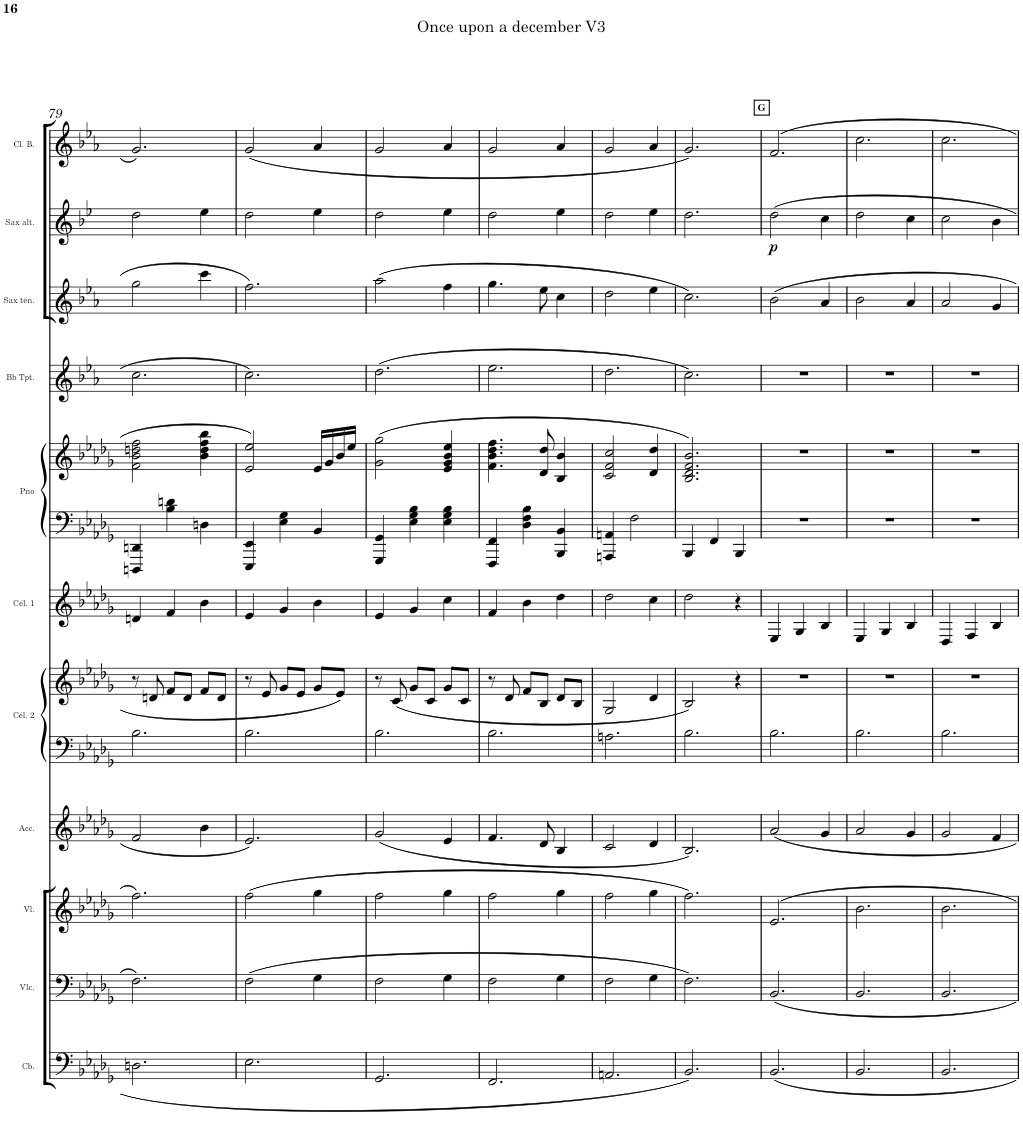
**kern	**kern	**kern	**kern	**kern	**kern	**kern	**kern	**kern	**kern	**kern	**kern	**dynam	**kern
*part11	*part10	*part9	*part8	*part7	*part7	*part6	*part5	*part5	*part4	*part3	*part2	*part2	*part1
*staff13	*staff12	*staff11	*staff10	*staff9	*staff8	*staff7	*staff6	*staff5	*staff4	*staff3	*staff2	*staff2	*staff1
*I"Contrebasse	*I"Violoncelle	*I"Violon	*I"Accordéon	*I"Célesta 2	*	*I"Célesta 1	*I"Piano	*	*I"Trumpet in Bb	*I"Saxo Ténor	*I"Saxo Alto	*	*I"Clarinette Basse en Sib
*I'Cb.	*I'Vlc.	*I'Vl.	*I'Acc.	*I'Cél. 2	*	*I'Cél. 1	*I'Pno	*	*	*I'Sax tén.	*I'Sax alt.	*	*I'Cl. B.
!!LO:PB:g=z
*clefF4	*clefF4	*clefG2	*clefG2	*clefF4	*clefG2	*clefG2	*clefF4	*clefG2	*clefG2	*clefG2	*clefG2	*	*clefG2
*Trd7c12	*	*	*	*Trd-7c-12	*Trd-7c-12	*Trd-7c-12	*	*	*Trd1c2	*Trd8c14	*Trd5c9	*	*Trd8c14
*k[b-e-a-d-g-]	*k[b-e-a-d-g-]	*k[b-e-a-d-g-]	*k[b-e-a-d-g-]	*k[b-e-a-d-g-]	*k[b-e-a-d-g-]	*k[b-e-a-d-g-]	*k[b-e-a-d-g-]	*k[b-e-a-d-g-]	*k[b-e-a-]	*k[b-e-a-]	*k[b-e-]	*	*k[b-e-a-]
*b-:	*b-:	*b-:	*b-:	*b-:	*b-:	*b-:	*b-:	*b-:	*c:	*c:	*g:	*	*c:
*M3/4	*M3/4	*M3/4	*M3/4	*M3/4	*M3/4	*M3/4	*M3/4	*M3/4	*M3/4	*M3/4	*M3/4	*	*M3/4
=79	=79	=79	=79	=79	=79	=79	=79	=79	=79	=79	=79	=79	=79
2.Dn\	2.F\	2.ff\	2f/	2.B-\	8r	4dn/	4DDDn/ 4DDn/	2f\ 2b-\ 2ddn\ 2ff\	2.cc\	2gg\	2dd\	.	2.g/
.	.	.	.	.	8dn/	.	.	.	.	.	.	.	.
.	.	.	.	.	8f/L	4f/	4B-\ 4dn\	.	.	.	.	.	.
.	.	.	.	.	8d/J	.	.	.	.	.	.	.	.
.	.	.	4b-\	.	8f/L	4b-\	4Dn\	4b-\ 4dd\ 4ff\ 4bb-\	.	4ccc\	4ee-\	.	.
.	.	.	.	.	8d/J	.	.	.	.	.	.	.	.
=80	=80	=80	=80	=80	=80	=80	=80	=80	=80	=80	=80	=80	=80
2.E-\	(>2F\	(>2ff\	2.e-/	2.B-\	8r	4e-/	4EEE-/ 4EE-/	2e-/ 2ee-/	2.cc\	2.ff\	2dd\	.	(<2g/
.	.	.	.	.	8e-/	.	.	.	.	.	.	.	.
.	.	.	.	.	8g-/L	4g-/	4E-\ 4G-\	.	.	.	.	.	.
.	.	.	.	.	8e-/J	.	.	.	.	.	.	.	.
.	4G-\	4gg-\	.	.	8g-/L	4b-\	4BB-/	16e-/LL	.	.	4ee-\	.	4a-/
.	.	.	.	.	.	.	.	16g-/	.	.	.	.	.
.	.	.	.	.	8e-/J	.	.	16b-/	.	.	.	.	.
.	.	.	.	.	.	.	.	16ee-/JJ	.	.	.	.	.
=81	=81	=81	=81	=81	=81	=81	=81	=81	=81	=81	=81	=81	=81
2.GG-/	2F\	2ff\	(<2g-/	2.B-\	8r	4e-/	4GGG-/ 4GG-/	(>2g-\ 2gg-\	(>2.dd\	(>2aa-\	2dd\	.	2g/
.	.	.	.	.	(8c/	.	.	.	.	.	.	.	.
.	.	.	.	.	8g-/L	4g-/	4E-\ 4G-\ 4B-\	.	.	.	.	.	.
.	.	.	.	.	8c/J	.	.	.	.	.	.	.	.
.	4G-\	4gg-\	4e-/	.	8g-/L	4cc\	4E-\ 4G-\ 4B-\	4e-/ 4g-/ 4b-/ 4ee-/	.	4ff\	4ee-\	.	4a-/
.	.	.	.	.	8c/J	.	.	.	.	.	.	.	.
=82	=82	=82	=82	=82	=82	=82	=82	=82	=82	=82	=82	=82	=82
2.FF/	2F\	2ff\	4.f/	2.B-\	8r	4f/	4FFF/ 4FF/	4.f\ 4.b-\ 4.dd-\ 4.ff\	2.ee-\	4.gg\	2dd\	.	2g/
.	.	.	.	.	8d-/	.	.	.	.	.	.	.	.
.	.	.	.	.	8f/L	4b-\	4D-\ 4F\ 4B-\	.	.	.	.	.	.
.	.	.	8d-/	.	8B-/J	.	.	8d-/ 8dd-/	.	8ee-\	.	.	.
.	4G-\	4gg-\	4B-/	.	8d-/L	4dd-\	4BBB-/ 4BB-/	4B-/ 4b-/	.	4cc\	4ee-\	.	4a-/
.	.	.	.	.	8B-/J	.	.	.	.	.	.	.	.
=83	=83	=83	=83	=83	=83	=83	=83	=83	=83	=83	=83	=83	=83
2.AAn/	2F\	2ff\	2c/	2.An\	2G-/	2dd-\	4AAAn/ 4AAn/	2c/ 2f/ 2cc/	2.dd\	2dd\	2dd\	.	2g/
.	.	.	.	.	.	.	2F\	.	.	.	.	.	.
.	4G-\	4gg-\	4d-/	.	4d-/	4cc\	.	4d-/ 4dd-/	.	4ee-\	4ee-\	.	4a-/
=84	=84	=84	=84	=84	=84	=84	=84	=84	=84	=84	=84	=84	=84
2.BB-/	2.F\)	2.ff\)	2.B-/)	2.B-\	2B-/)	2dd-\	4BBB-/	2.B-/ 2.d-/ 2.f/ 2.b-/)	2.cc\)	2.cc\)	2.dd\	.	2.g/)
.	.	.	.	.	.	.	4FF/	.	.	.	.	.	.
.	.	.	.	.	4r	4r	4BBB-/	.	.	.	.	.	.
!!LO:REH:place=s1:a:B:cj:fs=7.3:t=G
=85	=85	=85	=85	=85	=85	=85	=85	=85	=85	=85	=85	=85	=85
!	!	!	!	!	!	!	!	!	!	!	!	!LO:DY:b	!
2.BB-/	2.BB-/	2.e-/	2a-/	2.B-\	2.r	4E-/	2.r	2.r	2.r	2b-\	2dd\	p	2.f/
.	.	.	.	.	.	4G-/	.	.	.	.	.	.	.
.	.	.	4g-/	.	.	4B-/	.	.	.	4a-/	4cc\	.	.
=86	=86	=86	=86	=86	=86	=86	=86	=86	=86	=86	=86	=86	=86
2.BB-/	2.BB-/	2.b-\	2a-/	2.B-\	2.r	4E-/	2.r	2.r	2.r	2b-\	2dd\	.	2.cc\
.	.	.	.	.	.	4G-/	.	.	.	.	.	.	.
.	.	.	4g-/	.	.	4B-/	.	.	.	4a-/	4cc\	.	.
=87	=87	=87	=87	=87	=87	=87	=87	=87	=87	=87	=87	=87	=87
2.BB-/	2.BB-/	2.b-\	2g-/	2.B-\	2.r	4D-/	2.r	2.r	2.r	2a-/	2cc\	.	2.cc\
.	.	.	.	.	.	4F/	.	.	.	.	.	.	.
.	.	.	4f/	.	.	4B-/	.	.	.	4g/	4b-\	.	.
=	=	=	=	=	=	=	=	=	=	=	=	=	=
*-	*-	*-	*-	*-	*-	*-	*-	*-	*-	*-	*-	*-	*-
